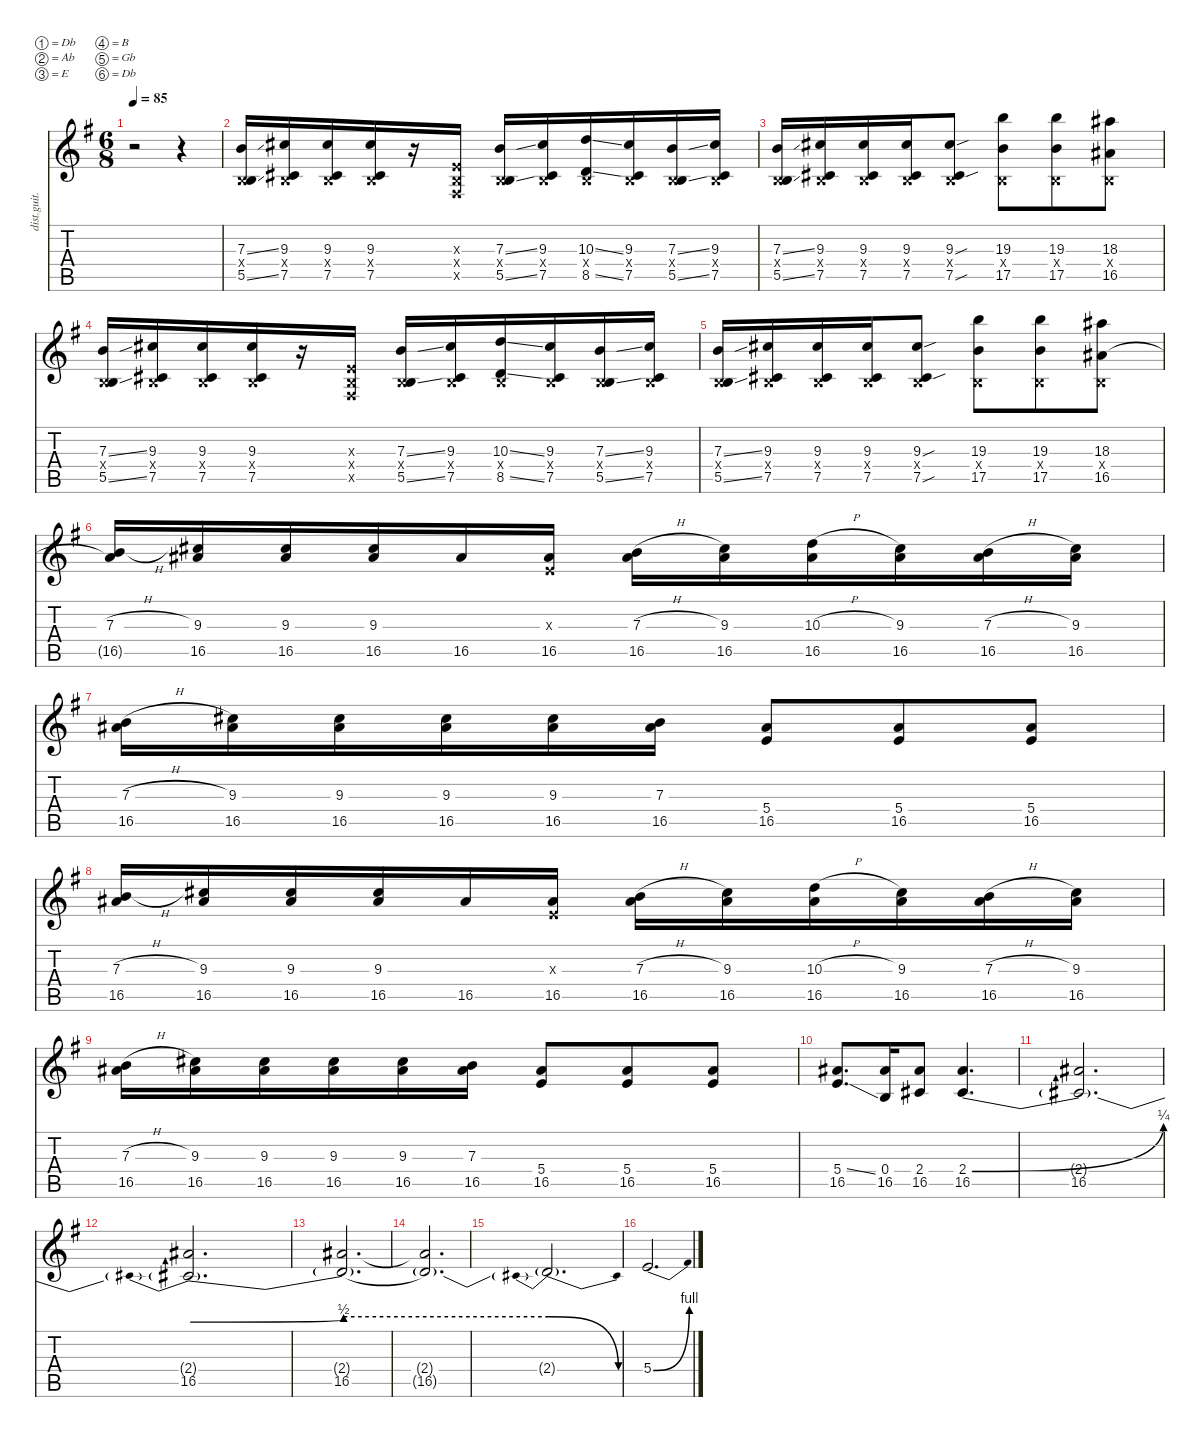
\defaultSystemsLayout 4
\hideDynamics
\bracketExtendMode nobrackets
\otherSystemsTrackNameOrientation horizontal
\track ("Billy Howerdel" "dist.guit.") {instrument distortionguitar}
\staff {score tabs}
\tuning (Db4 Ab3 E3 B2 Gb2 Db2)
\ts (6 8)
\tempo 85
\clef g2
\ks eminor
r.2{dy f instrument distortionguitar beam Down} r.4{beam Down} |
(7.3{ss acc forcenatural} 0.4{x acc forcenatural} 5.5{ss acc forcenatural}).16{beam Up} (9.3{acc #} 0.4{x acc forcenatural} 7.5{acc #}).16{beam Up} (9.3{acc #} 0.4{x acc forcenatural} 7.5{acc #}).16{beam Up} (9.3{acc #} 0.4{x acc forcenatural} 7.5{acc #}).16{beam Up} r.16{beam Up} (0.3{x acc forcenatural} 0.4{x acc forcenatural} 0.5{x acc #}).16{beam Up} (7.3{ss acc forcenatural} 0.4{x acc forcenatural} 5.5{ss acc forcenatural}).16{beam Up} (9.3{acc #} 0.4{x acc forcenatural} 7.5{acc #}).16{beam Up} (10.3{ss acc forcenatural} 0.4{x acc forcenatural} 8.5{ss acc forcenatural}).16{beam Up} (9.3{acc #} 0.4{x acc forcenatural} 7.5{acc #}).16{beam Up} (7.3{ss acc forcenatural} 0.4{x acc forcenatural} 5.5{ss acc forcenatural}).16{beam Up} (9.3{acc #} 0.4{x acc forcenatural} 7.5{acc #}).16{beam Up} |
(7.3{ss acc forcenatural} 0.4{x acc forcenatural} 5.5{ss acc forcenatural}).16{beam Up} (9.3{acc #} 0.4{x acc forcenatural} 7.5{acc #}).16{beam Up} (9.3{acc #} 0.4{x acc forcenatural} 7.5{acc #}).16{beam Up} (9.3{acc #} 0.4{x acc forcenatural} 7.5{acc #}).16{beam Up} (9.3{sou acc #} 0.4{x acc forcenatural} 7.5{sou acc #}).8{beam Up} (19.3{acc forcenatural} 0.4{x acc forcenatural} 17.5{acc forcenatural}).8{beam Down} (19.3{acc forcenatural} 0.4{x acc forcenatural} 17.5{acc forcenatural}).8{beam Down} (18.3{acc #} 0.4{x acc forcenatural} 16.5{acc #}).8{beam Down} |
(7.3{ss acc forcenatural} 0.4{x acc forcenatural} 5.5{ss acc forcenatural}).16{beam Up} (9.3{acc #} 0.4{x acc forcenatural} 7.5{acc #}).16{beam Up} (9.3{acc #} 0.4{x acc forcenatural} 7.5{acc #}).16{beam Up} (9.3{acc #} 0.4{x acc forcenatural} 7.5{acc #}).16{beam Up} r.16{beam Up} (0.3{x acc forcenatural} 0.4{x acc forcenatural} 0.5{x acc #}).16{beam Up} (7.3{ss acc forcenatural} 0.4{x acc forcenatural} 5.5{ss acc forcenatural}).16{beam Up} (9.3{acc #} 0.4{x acc forcenatural} 7.5{acc #}).16{beam Up} (10.3{ss acc forcenatural} 0.4{x acc forcenatural} 8.5{ss acc forcenatural}).16{beam Up} (9.3{acc #} 0.4{x acc forcenatural} 7.5{acc #}).16{beam Up} (7.3{ss acc forcenatural} 0.4{x acc forcenatural} 5.5{ss acc forcenatural}).16{beam Up} (9.3{acc #} 0.4{x acc forcenatural} 7.5{acc #}).16{beam Up} |
(7.3{ss acc forcenatural} 0.4{x acc forcenatural} 5.5{ss acc forcenatural}).16{beam Up} (9.3{acc #} 0.4{x acc forcenatural} 7.5{acc #}).16{beam Up} (9.3{acc #} 0.4{x acc forcenatural} 7.5{acc #}).16{beam Up} (9.3{acc #} 0.4{x acc forcenatural} 7.5{acc #}).16{beam Up} (9.3{sou acc #} 0.4{x acc forcenatural} 7.5{sou acc #}).8{beam Up} (19.3{acc forcenatural} 0.4{x acc forcenatural} 17.5{acc forcenatural}).8{beam Down} (19.3{acc forcenatural} 0.4{x acc forcenatural} 17.5{acc forcenatural}).8{beam Down} (18.3{acc #} 0.4{x acc forcenatural} 16.5{acc #}).8{beam Down} |
(7.3{h acc forcenatural} 16.5{t acc #}).16{beam Up} (9.3{acc #} 16.5{acc #}).16{beam Up} (9.3{acc #} 16.5{acc #}).16{beam Up} (9.3{acc #} 16.5{acc #}).16{beam Up} 16.5{acc #}.16{dy mf beam Up} (0.3{x acc forcenatural} 16.5{acc #}).16{dy f beam Up} (7.3{h acc forcenatural} 16.5{acc #}).16{beam Down} (9.3{acc #} 16.5{acc #}).16{beam Down} (10.3{h acc forcenatural} 16.5{acc #}).16{beam Down} (9.3{acc #} 16.5{acc #}).16{beam Down} (7.3{h acc forcenatural} 16.5{acc #}).16{beam Down} (9.3{acc #} 16.5{acc #}).16{beam Down} |
(7.3{h acc forcenatural} 16.5{acc #}).16{beam Down} (9.3{acc #} 16.5{acc #}).16{beam Down} (9.3{acc #} 16.5{acc #}).16{beam Down} (9.3{acc #} 16.5{acc #}).16{beam Down} (9.3{acc #} 16.5{acc #}).16{beam Down} (7.3{acc forcenatural} 16.5{acc #}).16{beam Down} (5.4{acc forcenatural} 16.5{acc #}).8{beam Up} (5.4{acc forcenatural} 16.5{acc #}).8{beam Up} (5.4{acc forcenatural} 16.5{acc #}).8{beam Up} |
(7.3{h acc forcenatural} 16.5{acc #}).16{beam Up} (9.3{acc #} 16.5{acc #}).16{beam Up} (9.3{acc #} 16.5{acc #}).16{beam Up} (9.3{acc #} 16.5{acc #}).16{beam Up} 16.5{acc #}.16{dy mf beam Up} (0.3{x acc forcenatural} 16.5{acc #}).16{dy f beam Up} (7.3{h acc forcenatural} 16.5{acc #}).16{beam Down} (9.3{acc #} 16.5{acc #}).16{beam Down} (10.3{h acc forcenatural} 16.5{acc #}).16{beam Down} (9.3{acc #} 16.5{acc #}).16{beam Down} (7.3{h acc forcenatural} 16.5{acc #}).16{beam Down} (9.3{acc #} 16.5{acc #}).16{beam Down} |
(7.3{h acc forcenatural} 16.5{acc #}).16{beam Down} (9.3{acc #} 16.5{acc #}).16{beam Down} (9.3{acc #} 16.5{acc #}).16{beam Down} (9.3{acc #} 16.5{acc #}).16{beam Down} (9.3{acc #} 16.5{acc #}).16{beam Down} (7.3{acc forcenatural} 16.5{acc #}).16{beam Down} (5.4{acc forcenatural} 16.5{acc #}).8{beam Up} (5.4{acc forcenatural} 16.5{acc #}).8{beam Up} (5.4{acc forcenatural} 16.5{acc #}).8{beam Up} |
(5.4{ss acc forcenatural} 16.5{acc #}).8{d beam Up} (0.4{acc forcenatural} 16.5{acc #}).16{beam Up} (2.4{acc #} 16.5{acc #}).8{beam Up} (2.4{be (bend 0 0 60 1) acc #} 16.5{acc #}).4{d beam Up} |
(2.4{t acc #} 16.5{acc #}).2{d beam Up} |
(2.4{be (prebendbend 0 1 60 2) t acc #} 16.5{acc #}).2{d beam Up} |
(2.4{be (hold 0 2 60 2) t} 16.5{acc #}).2{d beam Up} |
(2.4{t} 16.5{t acc #}).2{d beam Up} |
2.4{be (prebendrelease 0 2 60 0) t}.2{d beam Up} |
5.4{be (bend 0 0 60 4) acc forcenatural}.2{d beam Up}
